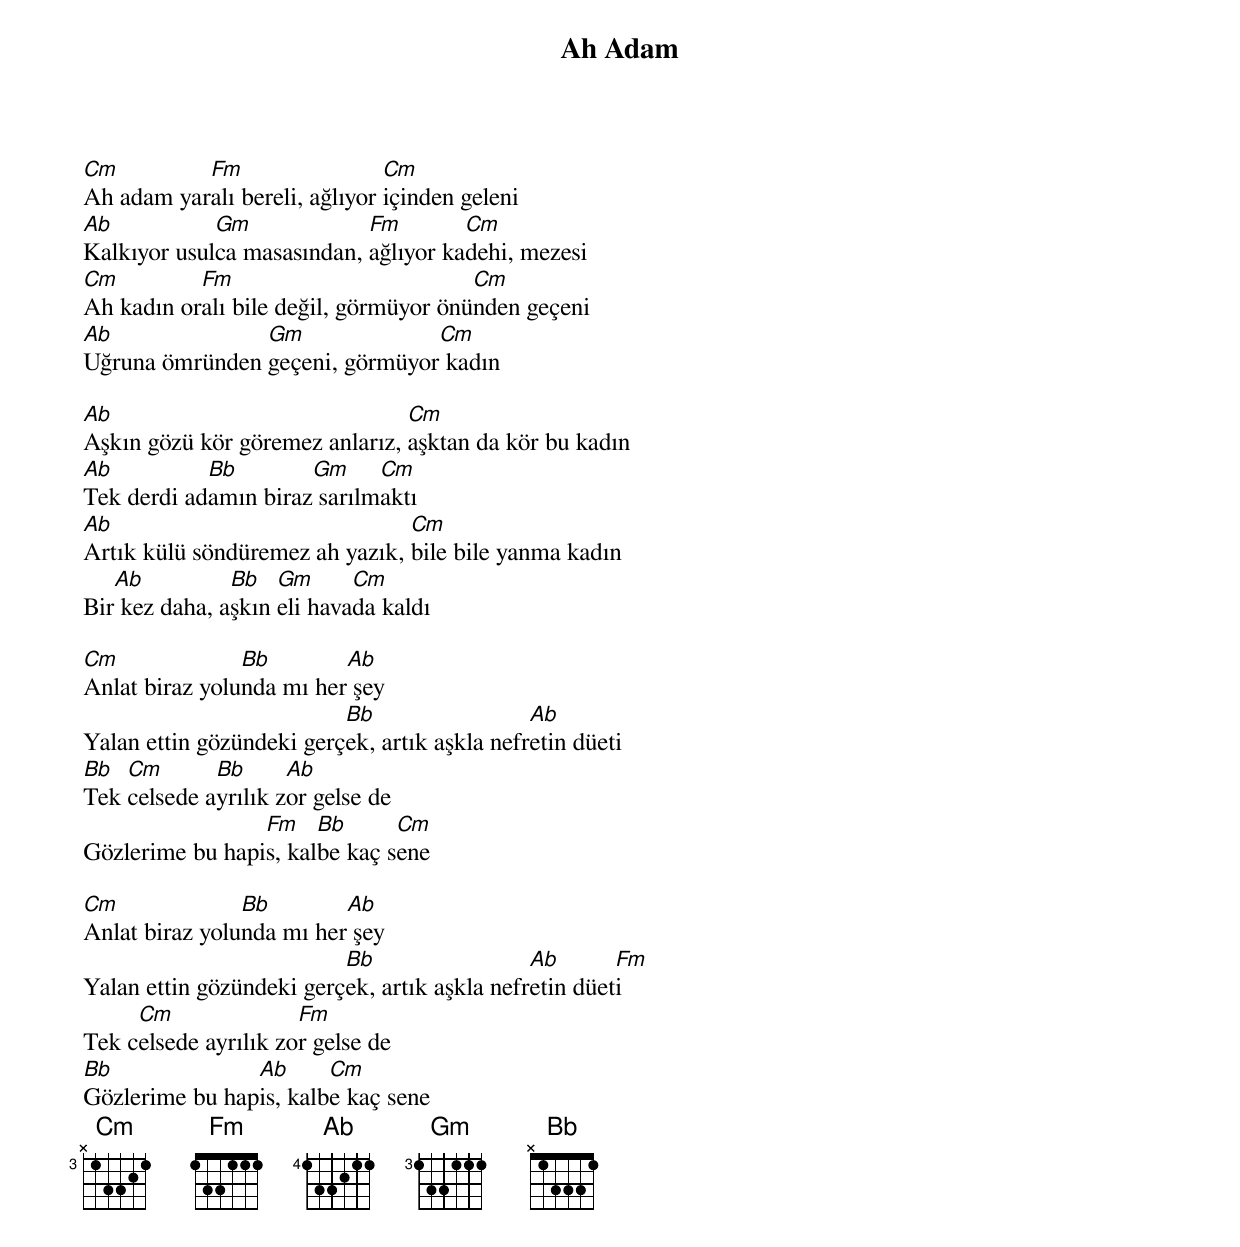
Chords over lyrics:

{title: Ah Adam}
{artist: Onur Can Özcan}

Cm         Fm                  Cm
Ah adam yaralı bereli, ağlıyor içinden geleni
Ab           Gm             Fm        Cm
Kalkıyor usulca masasından, ağlıyor kadehi, mezesi
Cm         Fm                          Cm
Ah kadın oralı bile değil, görmüyor önünden geçeni
Ab              Gm              Cm
Uğruna ömründen geçeni, görmüyor kadın

Ab                              Cm
Aşkın gözü kör göremez anlarız, aşktan da kör bu kadın
Ab          Bb        Gm     Cm
Tek derdi adamın biraz sarılmaktı
Ab                              Cm
Artık külü söndüremez ah yazık, bile bile yanma kadın
   Ab          Bb   Gm      Cm
Bir kez daha, aşkın eli havada kaldı

Cm              Bb        Ab
Anlat biraz yolunda mı her şey
                          Bb                  Ab
Yalan ettin gözündeki gerçek, artık aşkla nefretin düeti
Bb  Cm       Bb      Ab
Tek celsede ayrılık zor gelse de
                 Fm    Bb      Cm
Gözlerime bu hapis, kalbe kaç sene

Cm              Bb        Ab
Anlat biraz yolunda mı her şey
                          Bb                  Ab       Fm
Yalan ettin gözündeki gerçek, artık aşkla nefretin düeti
     Cm               Fm
Tek celsede ayrılık zor gelse de
Bb              Ab      Cm
Gözlerime bu hapis, kalbe kaç sene
